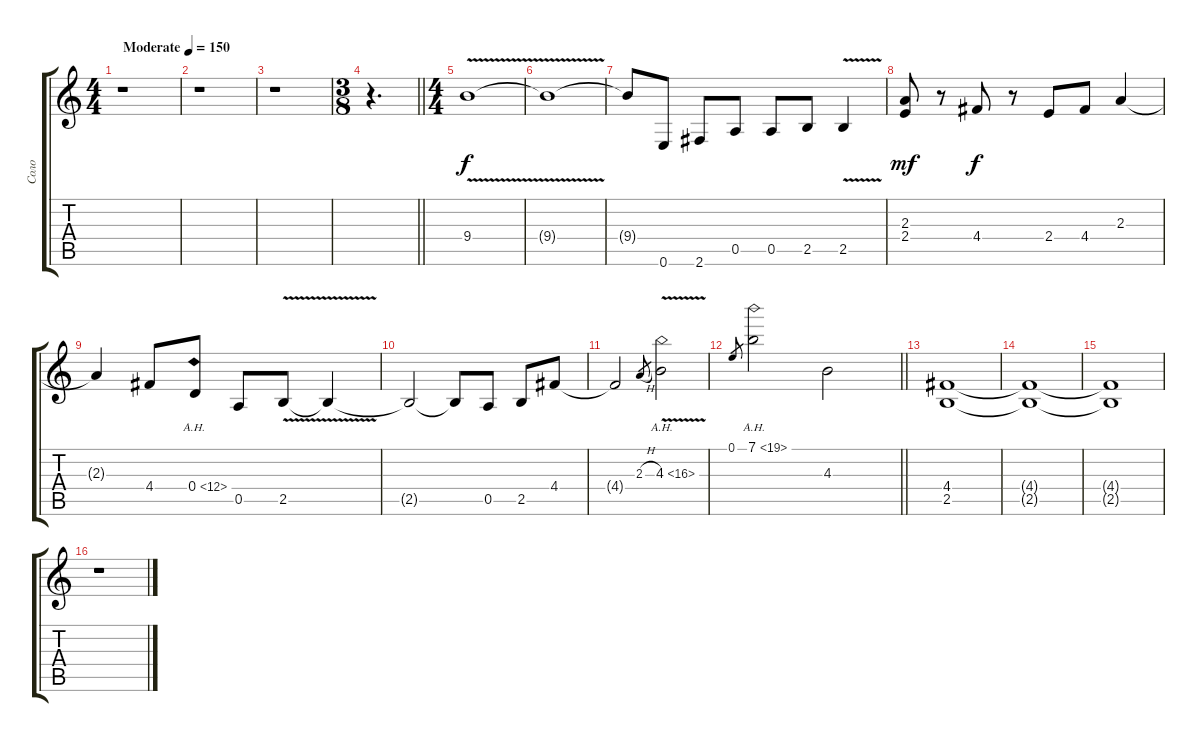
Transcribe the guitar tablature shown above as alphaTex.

\track ("Соло" "Соло") {instrument distortionguitar}
\staff {score tabs}
\tuning (E4 B3 G3 D3 A2 E2) {hide}
\ts (4 4)
\tempo (150 "Moderate")
\clef g2
\ks c
r.1{dy f instrument distortionguitar} |
r.1 |
r.1 |
\ts (3 8)
\barLineRight lightlight
r.4{d} |
\ts (4 4)
9.4{v}.1 |
9.4{t}.1 |
9.4{t}.8 0.6.8 2.6.8 0.5.8 0.5.8 2.5.8 2.5{v}.4 |
(2.3 2.4).8{dy mf} r.8 4.4.8{dy f} r.8 2.4.8 4.4.8 2.3.4 |
2.3{t}.4 4.4.8 0.4{ah 12}.8 0.5.8 2.5{v}.8 2.5{t}.4 |
2.5{t}.2 2.5{t}.8 0.5.8 2.5.8 4.4.8 |
4.4{t}.2 2.3{h}.8{gr} 4.3{ah 12 v}.2 |
\barLineRight lightlight
0.1.8{gr} 7.1{ah 12}.2 4.3.2 |
(4.4 2.5).1 |
(4.4{t} 2.5{t}).1 |
(4.4{t} 2.5{t}).1 |
r.1
